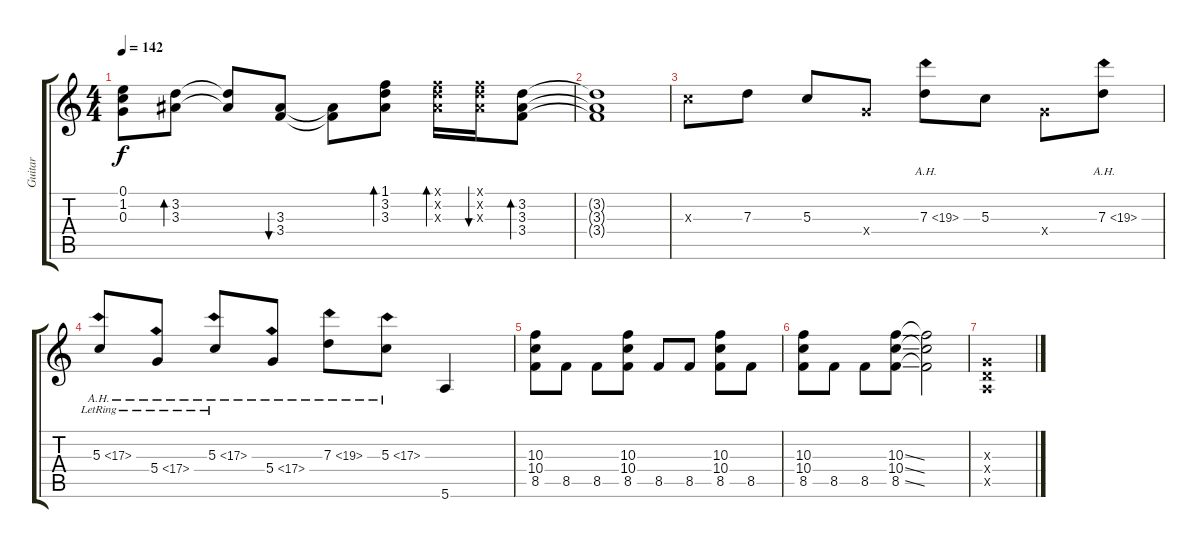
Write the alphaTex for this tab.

\track ("Guitar" "Guitar") {instrument distortionguitar}
\staff {score tabs}
\tuning (E4 B3 G3 D3 A2 E2) {hide}
\ts (4 4)
\tempo 142
\clef g2
\ks c
(0.1{t} 1.2{t} 0.3{t}).8{dy f} (3.2 3.3).8{bd 60} (3.2{t} 3.3{t}).8 (3.3 3.4).8{bu 60} (3.3{t} 3.4{t}).8 (1.1 3.2 3.3).8{bd 60} (1.1{x} 3.2{x} 3.3{x}).16{bd 60} (1.1{x} 3.2{x} 3.3{x}).16{bu 60} (3.2 3.3 3.4).8{bd 60} |
(3.2{t} 3.3{t} 3.4{t}).1 |
5.3{x}.8 7.3.8 5.3.8 5.4{x}.8 7.3{ah 12}.8 5.3.8 5.4{x}.8 7.3{ah 12}.8 |
5.3{ah 12 lr}.8 5.4{ah 12 lr}.8 5.3{ah 12 lr}.8 5.4{ah 12}.8 7.3{ah 12}.8 5.3{ah 12}.8 5.6.4 |
(10.3 10.4 8.5).8 8.5.8 8.5.8 (10.3 10.4 8.5).8 8.5.8 8.5.8 (10.3 10.4 8.5).8 8.5.8 |
(10.3 10.4 8.5).8 8.5.8 8.5.8 (10.3{ss} 10.4{ss} 8.5{ss}).8 (10.3{t} 10.4{t} 8.5{t}).2 |
(0.3{x} 0.4{x} 0.5{x}).1
